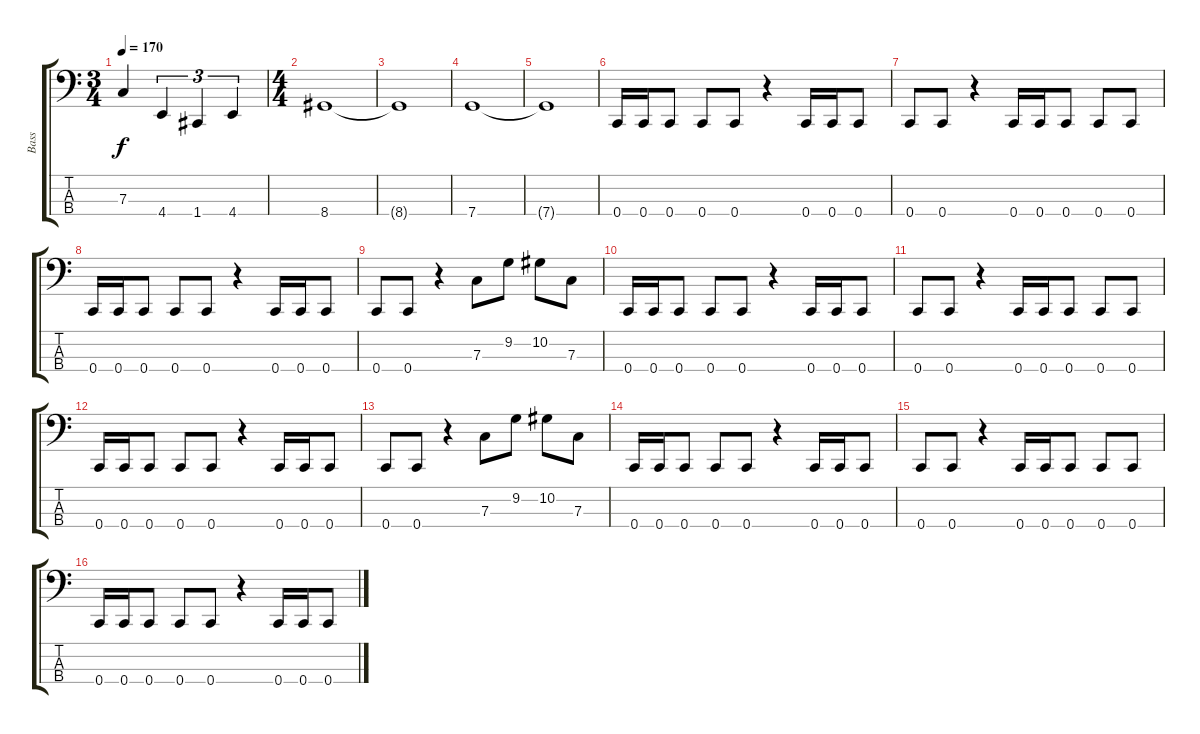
\track ("Bass" "Bass") {instrument electricbasspick}
\staff {score tabs}
\tuning (Eb2 Bb1 F1 C1) {hide}
\ts (3 4)
\tempo 170
\clef f4
\ks c
7.3.4{dy f} 4.4.4{tu (3 2)} 1.4.4{tu (3 2)} 4.4.4{tu (3 2)} |
\ts (4 4)
8.4.1 |
8.4{t}.1 |
7.4.1 |
7.4{t}.1 |
0.4.16 0.4.16 0.4.8 0.4.8 0.4.8 r.4 0.4.16 0.4.16 0.4.8 |
0.4.8 0.4.8 r.4 0.4.16 0.4.16 0.4.8 0.4.8 0.4.8 |
0.4.16 0.4.16 0.4.8 0.4.8 0.4.8 r.4 0.4.16 0.4.16 0.4.8 |
0.4.8 0.4.8 r.4 7.3.8 9.2.8 10.2.8 7.3.8 |
0.4.16 0.4.16 0.4.8 0.4.8 0.4.8 r.4 0.4.16 0.4.16 0.4.8 |
0.4.8 0.4.8 r.4 0.4.16 0.4.16 0.4.8 0.4.8 0.4.8 |
0.4.16 0.4.16 0.4.8 0.4.8 0.4.8 r.4 0.4.16 0.4.16 0.4.8 |
0.4.8 0.4.8 r.4 7.3.8 9.2.8 10.2.8 7.3.8 |
0.4.16 0.4.16 0.4.8 0.4.8 0.4.8 r.4 0.4.16 0.4.16 0.4.8 |
0.4.8 0.4.8 r.4 0.4.16 0.4.16 0.4.8 0.4.8 0.4.8 |
0.4.16 0.4.16 0.4.8 0.4.8 0.4.8 r.4 0.4.16 0.4.16 0.4.8
